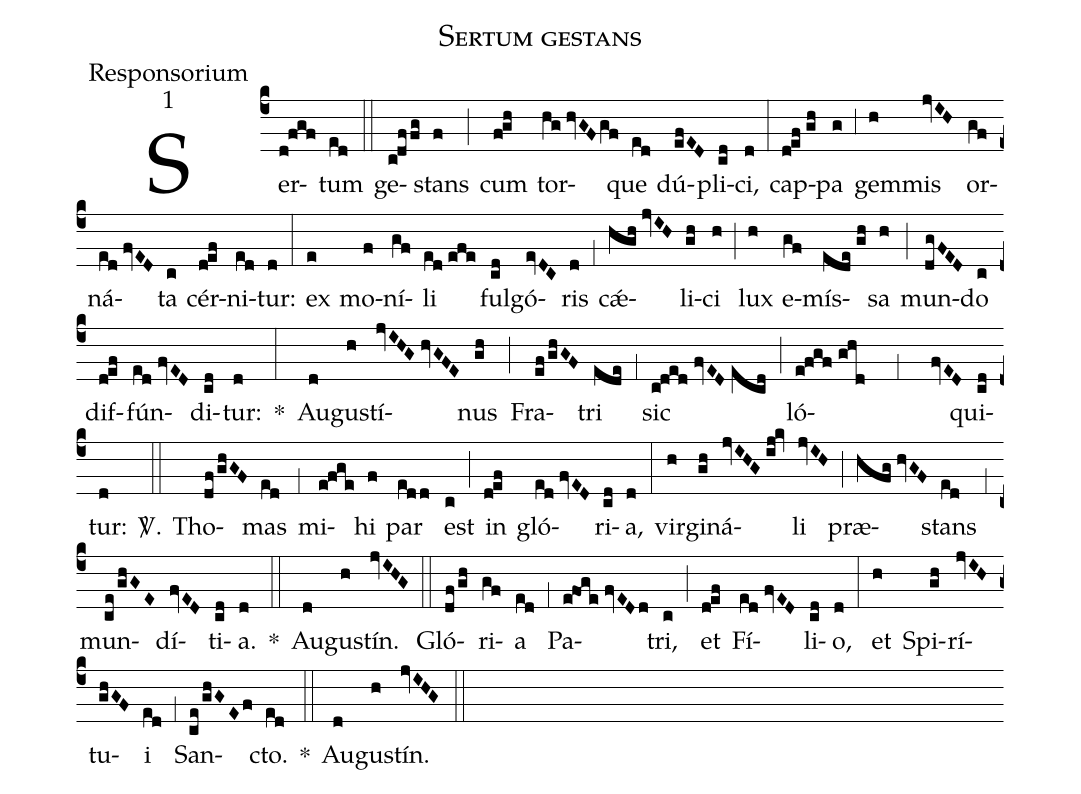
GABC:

name:Sertum gestans;
office-part:Responsorium;
mode:1;
%%
(c4) Ser(d!fgf)tum(ed) (::) ge(c!dffg)stans(f) (;) cum(f!gh) tor(hg//hvGF/gf)que(ed) dú(efED)pli(cd)ci,(d) (:) cap(d!ef//gh)pa(g) (;3) gem(h)mis(jvIH) or(gf)ná(ed//fvED)ta(c) cér(d!ef)ni(ed)tur:(d) (:) ex(e) mo(f)ní(gf)li(ed//efe) ful(cd)gó(evDC)ris(d) (;1) c<sp>'ae</sp>(hgh//jvIH)li(gh)ci(h) (;) lux(h) e(gf)mís(ede//gh)sa(h) (;) mun(dgFED)do(c) dif(d!ef)fún(ed//fvED)di(cd)tur:(d) *(:) Au(d)gu(h)stí(jvIHG//hvGFE)nus(gh) (;) Fra(ef/ghGF)tri(ede) (;1) sic(c!ded//fvED//ecd) (;) ló(e!fgf//ghd ;1 fvED)qui(cd)tur:(d) <sp>V/</sp>.(::) Tho(df/ghGF)mas(ed) (;1) mi(e!fge)hi(f) par(edd) est(c) (;) in(d!ef) gló(ed//fvED)ri(cd)a,(d) (:) vir(h)gi(gh)ná(jvIHG//ij!kv)li(jvIH) (;) præ(hfg//hvGF)stans(ed) (;1) mun(ce/ghGE)dí(fvED)ti(cd)a.(d) *(::) Au(d)gu(h)stín.(jvIHG) (::) Gló(df/gh)ri(gf)a(ed) (;1) Pa(e!foge//fvEDd)tri,(c) (;) et(d!ef) Fí(ed//fvED)li(cd)o,(d) (:) et(h) Spi(gh)rí(jvIH)tu(ghGF)i(ed) (;1) San(ce/ghGEf)cto.(ed) *(::) Au(d)gu(h)stín.(jvIHG) (::)
